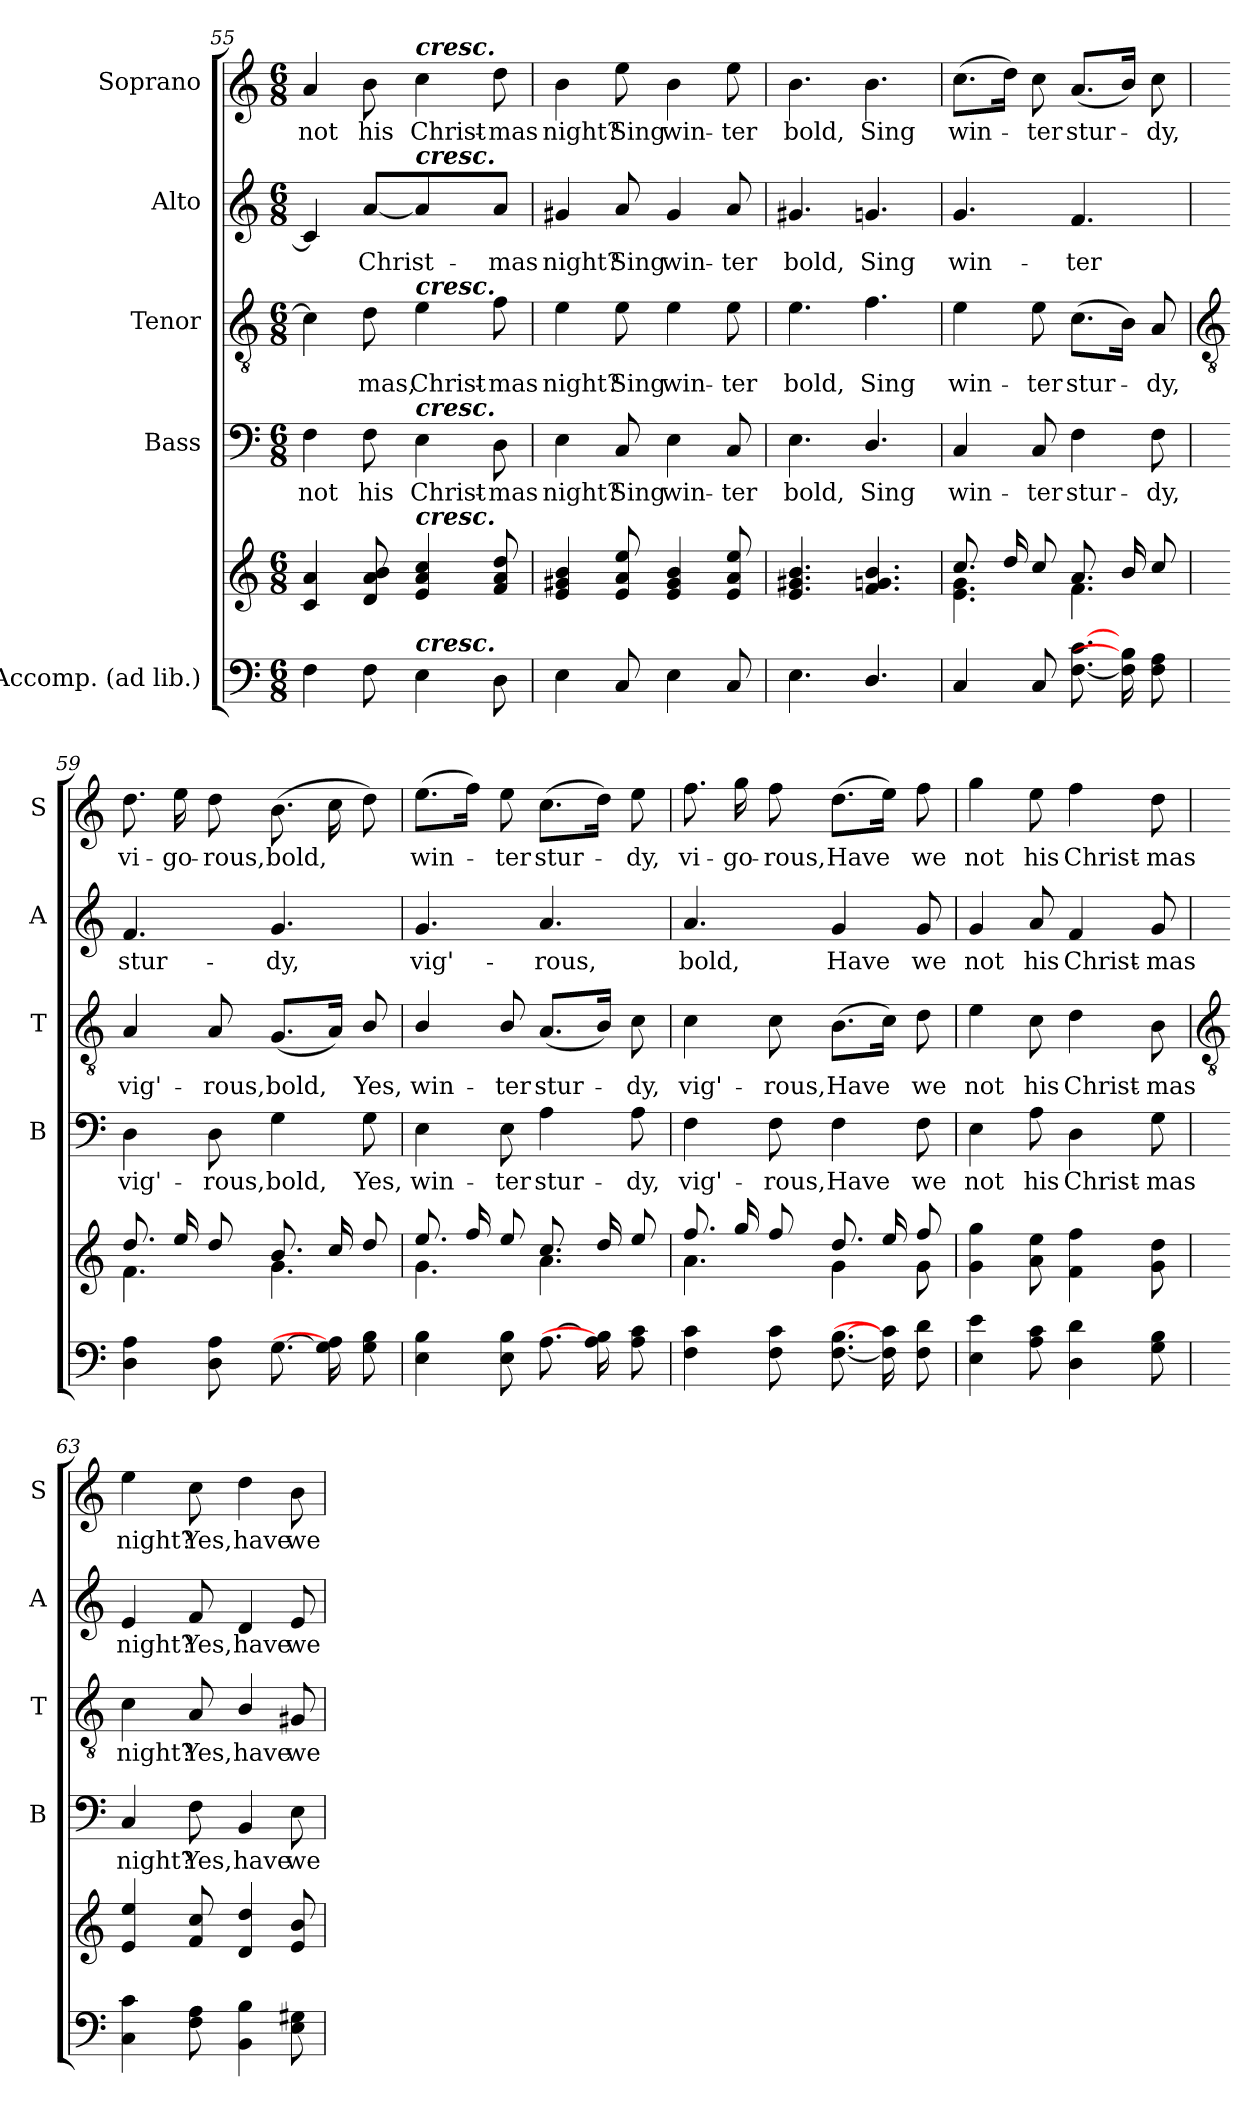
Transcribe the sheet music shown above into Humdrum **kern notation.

**kern	**kern	**kern	**text	**kern	**text	**kern	**text	**kern	**text
*part5	*part5	*part4	*part4	*part3	*part3	*part2	*part2	*part1	*part1
*staff6	*staff5	*staff4	*staff4	*staff3	*staff3	*staff2	*staff2	*staff1	*staff1
*I"Accomp. (ad lib.)	*	*I"Bass	*	*I"Tenor	*	*I"Alto	*	*I"Soprano	*
*	*	*I'B	*	*I'T	*	*I'A	*	*I'S	*
!!LO:LB:g=z
*clefF4	*clefG2	*clefF4	*	*clefGv2	*	*clefG2	*	*clefG2	*
*k[]	*k[]	*k[]	*	*k[]	*	*k[]	*	*k[]	*
*C:	*C:	*C:	*	*C:	*	*C:	*	*C:	*
*M6/8	*M6/8	*M6/8	*	*M6/8	*	*M6/8	*	*M6/8	*
=55	=55	=55	=55	=55	=55	=55	=55	=55	=55
*	*^	*	*	*	*	*	*	*	*
!	!	!	!	!LO:LY:b	!	!	!	!	!	!LO:LY:b
4F	4c 4a	2ryy	4F	not	4c]	.	4c]	.	4a	not
!	!	!	!	!LO:LY:b	!	!LO:LY:b	!	!LO:LY:b	!	!LO:LY:b
8F	8d 8a 8b	.	8F	his	8d	mas,	[8aL	Christ-	8b	his
!	!	!	!	!	!	!	!	!	!LO:TX:a:Bi:t=cresc.	!
!	!	!	!	!	!	!	!LO:TX:a:Bi:t=cresc.	!	!	!
!	!	!	!	!	!LO:TX:a:Bi:t=cresc.	!	!	!	!	!
!	!	!	!LO:TX:a:Bi:t=cresc.	!	!	!	!	!	!	!
!	!LO:TX:a:Bi:t=cresc.	!	!	!	!	!	!	!	!	!
!LO:TX:a:Bi:t=cresc.	!	!	!	!	!	!	!	!	!	!
!	!	!	!	!LO:LY:b	!	!LO:LY:b	!	!	!	!LO:LY:b
4E	4e 4a 4cc	.	4E	Christ-	4e	Christ-	4a]	.	4cc	Christ-
.	.	8ryy	.	.	.	.	.	.	.	.
!	!	!	!	!LO:LY:b	!	!LO:LY:b	!	!LO:LY:b	!	!LO:LY:b
8D	8f 8a 8dd	8ryy	8D	-mas	8f	-mas	8aJ	mas	8dd	-mas
=56	=56	=56	=56	=56	=56	=56	=56	=56	=56	=56
!	!	!	!	!LO:LY:b	!	!LO:LY:b	!	!LO:LY:b	!	!LO:LY:b
4E	4e 4g#X 4b	2.ryy	4E	night?	4e	night?	4g#X	night?	4b	night?
!	!	!	!	!LO:LY:b	!	!LO:LY:b	!	!LO:LY:b	!	!LO:LY:b
8C	8e 8a 8ee	.	8C	Sing	8e	Sing	8a	Sing	8ee	Sing
!	!	!	!	!LO:LY:b	!	!LO:LY:b	!	!LO:LY:b	!	!LO:LY:b
4E	4e 4g# 4b	.	4E	win-	4e	win-	4g#	win-	4b	win-
!	!	!	!	!LO:LY:b	!	!LO:LY:b	!	!LO:LY:b	!	!LO:LY:b
8C	8e 8a 8ee	.	8C	-ter	8e	-ter	8a	-ter	8ee	-ter
=57	=57	=57	=57	=57	=57	=57	=57	=57	=57	=57
!	!	!LO:N:vis=1	!	!LO:LY:b	!	!LO:LY:b	!	!LO:LY:b	!	!LO:LY:b
4.E	4.e 4.g#X 4.b	2.ryy	4.E	bold,	4.e	bold,	4.g#X	bold,	4.b	bold,
!	!	!	!	!LO:LY:b	!	!LO:LY:b	!	!LO:LY:b	!	!LO:LY:b
4.D/	4.f 4.gn 4.b	.	4.D/	Sing	4.f	Sing	4.gn	Sing	4.b	Sing
=58	=58	=58	=58	=58	=58	=58	=58	=58	=58	=58
!	!	!	!	!LO:LY:b	!	!LO:LY:b	!	!LO:LY:b	!	!LO:LY:b
4C	8.cc/L	4.e\ 4.g\	4C	win-	4e	win-	4.g	win-	(>8.ccL	win-
.	16dd/L	.	.	.	.	.	.	.	16ddJ)	.
!	!	!	!	!LO:LY:b	!	!LO:LY:b	!	!	!	!LO:LY:b
8C	8cc/J	.	8C	-ter	8e	-ter	.	.	8cc	ter
!	!	!	!	!LO:LY:b	!	!LO:LY:b	!	!LO:LY:b	!	!LO:LY:b
[8.F [8.cL	8.a/L	4.f\	4F	stur-	(>8.cL	stur-	4.f	-ter	(<8.aL	stur-
16F] 16B]L	16b/L	.	.	.	16BJ)	.	.	.	16bJ)	.
!	!	!	!	!LO:LY:b	!	!LO:LY:b	!	!	!	!LO:LY:b
8F 8AJ	8cc/J	.	8F	-dy,	8A	dy,	.	.	8cc	dy,
!!LO:LB:g=z
=59	=59	=59	=59	=59	=59	=59	=59	=59	=59	=59
*	*	*	*	*	*clefGv2	*	*	*	*	*
!	!	!	!	!LO:LY:b	!	!LO:LY:b	!	!LO:LY:b	!	!LO:LY:b
4D 4A	8.dd/L	4.f\	4D	vig'-	4A	vig'-	4.f	stur-	8.dd	vi-
!	!	!	!	!	!	!	!	!	!	!LO:LY:b
.	16ee/L	.	.	.	.	.	.	.	16ee	-go-
!	!	!	!	!LO:LY:b	!	!LO:LY:b	!	!	!	!LO:LY:b
8D 8A	8dd/J	.	8D	-rous,	8A	-rous,	.	.	8dd	-rous,
!	!	!	!	!LO:LY:b	!	!LO:LY:b	!	!LO:LY:b	!	!LO:LY:b
[8.GL	8.b/L	4.g\	4G	bold,	(<8.GL	bold,	4.g	-dy,	(>8.bL	bold,
16G] 16A]L	16cc/L	.	.	.	16AJ)	.	.	.	16ccL	.
!	!	!	!	!LO:LY:b	!	!LO:LY:b	!	!	!	!
8G 8BJ	8dd/J	.	8G	Yes,	8B/	Yes,	.	.	8ddJ)	.
=60	=60	=60	=60	=60	=60	=60	=60	=60	=60	=60
!	!	!	!	!LO:LY:b	!	!LO:LY:b	!	!LO:LY:b	!	!LO:LY:b
4E 4B	8.ee/L	4.g\	4E	win-	4B/	win-	4.g	vig'-	(>8.eeL	win-
.	16ff/L	.	.	.	.	.	.	.	16ffJ)	.
!	!	!	!	!LO:LY:b	!	!LO:LY:b	!	!	!	!LO:LY:b
8E 8B	8ee/J	.	8E	-ter	8B/	-ter	.	.	8ee	ter
!	!	!	!	!LO:LY:b	!	!LO:LY:b	!	!LO:LY:b	!	!LO:LY:b
[8.AL	8.cc/L	4.a\	4A	stur-	(<8.AL	stur-	4.a	-rous,	(>8.ccL	stur-
16A] 16B]L	16dd/L	.	.	.	16BJ)	.	.	.	16ddJ)	.
!	!	!	!	!LO:LY:b	!	!LO:LY:b	!	!	!	!LO:LY:b
8A 8cJ	8ee/J	.	8A	-dy,	8c	dy,	.	.	8ee	dy,
=61	=61	=61	=61	=61	=61	=61	=61	=61	=61	=61
!	!	!	!	!LO:LY:b	!	!LO:LY:b	!	!LO:LY:b	!	!LO:LY:b
4F 4c	8.ff/L	4.a\	4F	vig'-	4c	vig'-	4.a	bold,	8.ff	vi-
!	!	!	!	!	!	!	!	!	!	!LO:LY:b
.	16gg/L	.	.	.	.	.	.	.	16gg	-go-
!	!	!	!	!LO:LY:b	!	!LO:LY:b	!	!	!	!LO:LY:b
8F 8c	8ff/J	.	8F	-rous,	8c	-rous,	.	.	8ff	-rous,
!	!	!	!	!LO:LY:b	!	!LO:LY:b	!	!LO:LY:b	!	!LO:LY:b
[8.F [8.BL	8.dd/L	4g\	4F	Have	(>8.BL	Have	4g	Have	(>8.ddL	Have
16F] 16c]L	16ee/L	.	.	.	16cJ)	.	.	.	16eeJ)	.
!	!	!	!	!LO:LY:b	!	!LO:LY:b	!	!LO:LY:b	!	!LO:LY:b
8F 8dJ	8ff/J	8g\	8F	we	8d	we	8g	we	8ff	we
=62	=62	=62	=62	=62	=62	=62	=62	=62	=62	=62
!	!	!	!	!LO:LY:b	!	!LO:LY:b	!	!LO:LY:b	!	!LO:LY:b
4E 4e	2.ryy	4g\ 4gg\	4E	not	4e	not	4g	not	4gg	not
!	!	!	!	!LO:LY:b	!	!LO:LY:b	!	!LO:LY:b	!	!LO:LY:b
8A 8c	.	8a\ 8ee\	8A	his	8c	his	8a	his	8ee	his
!	!	!	!	!LO:LY:b	!	!LO:LY:b	!	!LO:LY:b	!	!LO:LY:b
4D 4d	.	4f\ 4ff\	4D	Christ-	4d	Christ-	4f	Christ-	4ff	Christ-
!	!	!	!	!LO:LY:b	!	!LO:LY:b	!	!LO:LY:b	!	!LO:LY:b
8G 8B	.	8g\ 8dd\	8G	-mas	8B	-mas	8g	-mas	8dd	-mas
!!LO:LB:g=z
=63	=63	=63	=63	=63	=63	=63	=63	=63	=63	=63
*	*	*	*	*	*clefGv2	*	*	*	*	*
!	!	!	!	!LO:LY:b	!	!LO:LY:b	!	!LO:LY:b	!	!LO:LY:b
4C 4c	4e 4ee	2.ryy	4C	night?	4c	night?	4e	night?	4ee	night?
!	!	!	!	!LO:LY:b	!	!LO:LY:b	!	!LO:LY:b	!	!LO:LY:b
8F 8A	8f 8cc	.	8F	Yes,	8A	Yes,	8f	Yes,	8cc	Yes,
!	!	!	!	!LO:LY:b	!	!LO:LY:b	!	!LO:LY:b	!	!LO:LY:b
4BB 4B	4d 4dd	.	4BB	have	4B/	have	4d	have	4dd	have
!	!	!	!	!LO:LY:b	!	!LO:LY:b	!	!LO:LY:b	!	!LO:LY:b
8E 8G#X	8e 8b	.	8E	we	8G#X	we	8e	we	8b	we
*	*v	*v	*	*	*	*	*	*	*	*
=	=	=	=	=	=	=	=	=	=
*-	*-	*-	*-	*-	*-	*-	*-	*-	*-
